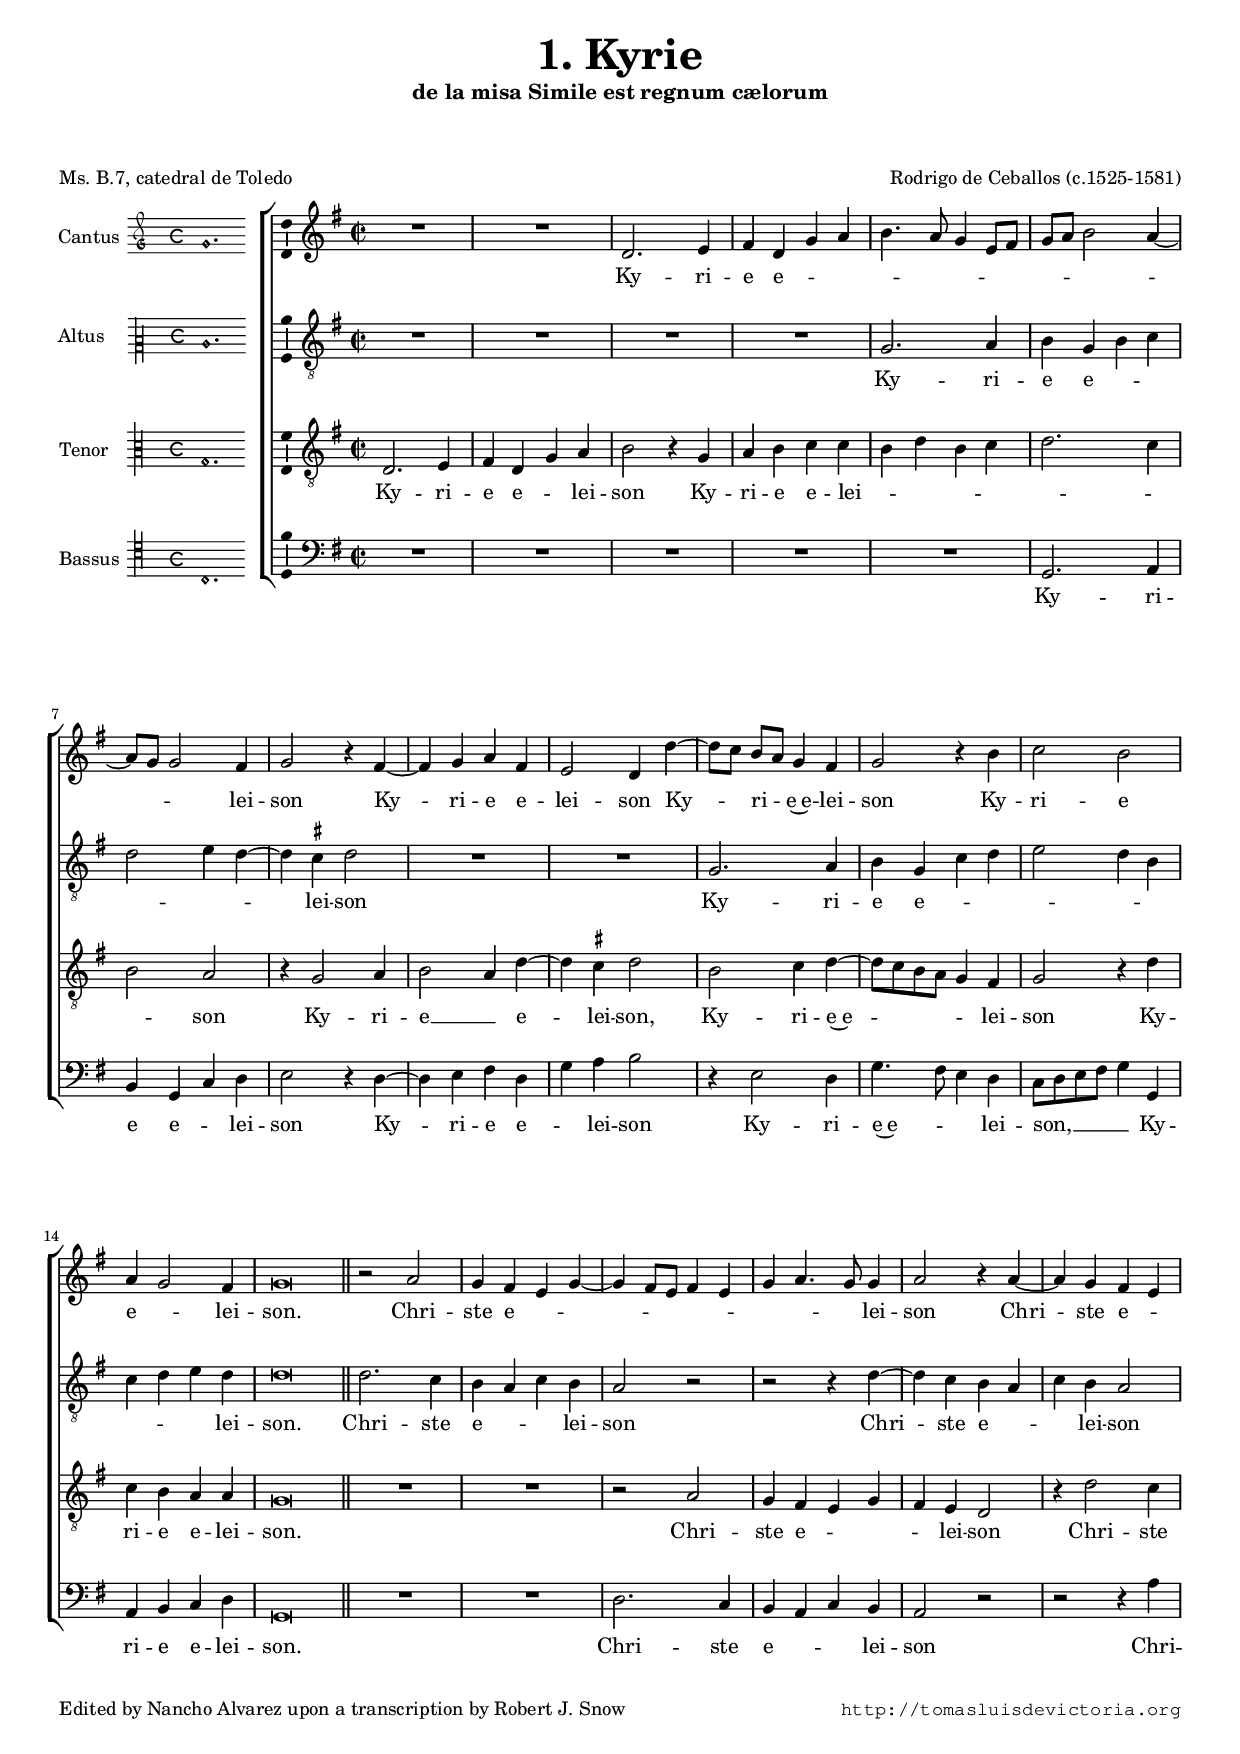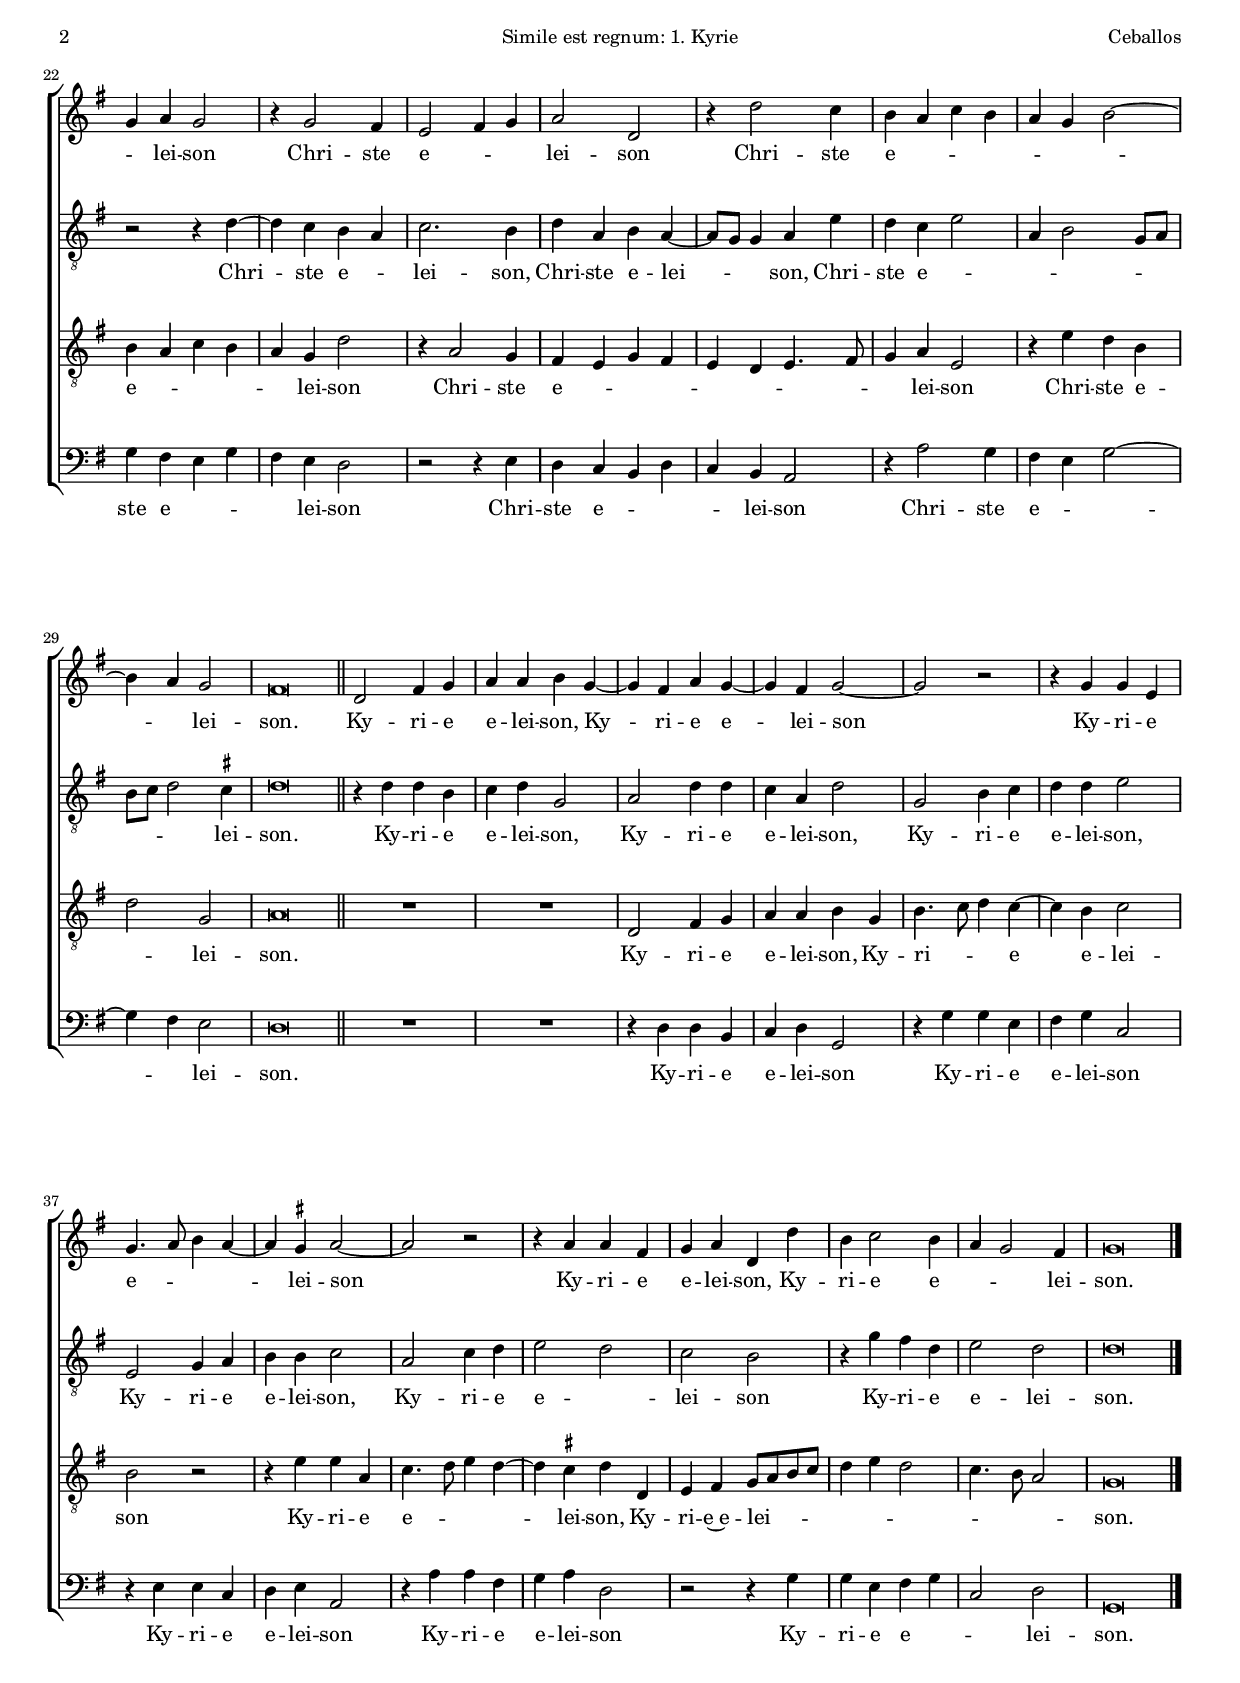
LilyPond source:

\version "2.18.0"

#(set-default-paper-size "a4")
#(set-global-staff-size 16.4)
#(ly:set-option 'point-and-click #f)
%mobile -s15.5 -i3.2

italicas=\override LyricText.font-shape = #'italic
rectas=\override LyricText.font-shape = #'upright
ss=\once \set suggestAccidentals = ##t
incipitwidth = 20
mtempo={\tempo 4 = 100}
mtempob={\tempo 4 = 50}
mt=#(define-music-function (parser location offset) (number?) ; move lyric text
      #{ \once \override LyricText.X-offset = -$offset #})

htitle="Simile est regnum: 1. Kyrie"
hcomposer="Ceballos"

\header {
	title=\markup{\fontsize #3 "1. Kyrie"}
	subtitle="de la misa Simile est regnum cælorum"
	subsubtitle=\markup{\null \vspace #2 }
	composer="Rodrigo de Ceballos (c.1525-1581)"
        pdfauthor=\composer
	%opus="(-)"
	poet=\markup{"Ms. B.7, catedral de Toledo"} % hay otra copia en Catedral de Jaén, y en Guatemala
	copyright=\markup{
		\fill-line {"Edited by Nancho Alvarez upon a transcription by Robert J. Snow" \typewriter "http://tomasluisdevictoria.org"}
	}
%	tagline=""
}

global={\key c \major \time 2/2 \skip 1*15 \bar "||"
        \skip 1*15 \bar "||"
        \skip 1*14 \bar "|."
}


cantus=\relative c''{
	R1*2
	g2. a4
	b g c d
	e4. d8 c4 a8 b
	c d e2 d4 ~
	d8 c c2 b4
	c2 r4 b ~
	b c d b
	a2 g4 g' ~
	g8[ f] e[ d] c4 b
	c2 r4 e
	f2 e
	d4 c2 b4
	c\breve*1/2
	r2 d
	c4 b a c ~
	c b8 a b4 a
	c4 d4. c8 c4
	d2 r4 d ~
	d c b a
	c d c2
	r4 c2 b4
	a2 b4 c
	d2 g,
	r4 g'2 f4
	e d f e
	d c e2 ~
	e4 d c2
	b\breve*1/2
	g2 b4 c
	d d e c ~
	c b d c ~
	c4 b c2 ~
	c r
	r4 c c a
	c4. d8 e4 d ~
	d \ss cis d2 ~
	d r
	r4 d d b
	c d g, g'
	e4 f2 e4
	d4 c2 b4
	c\breve*1/2
}

altus=\relative c'{
	R1*4
	c2. d4
	e c e f
	g2 a4 g ~
	g \ss fis g2
	R1*2
	c,2. d4
	e c f g
	a2 g4 e
	f g a g
	g\breve*1/2
	g2. f4
	e d f e 
	d2 r
	r2 r4 g ~
	g f e d
	f4 e d2
	r2 r4 g ~
	g f e d
	f2. e4
	g4 d e d ~
	d8 c c4 d a'
	g f a2
	d,4 e2 c8 d
	e f g2 \ss fis4
	g\breve*1/2
	r4 g g e
	f g c,2
	d2 g4 g
	f4 d g2
	c,2 e4 f 
	g g a2
	a,2 c4 d
	e e f2
	d f4 g
	a2 g
	f e
	r4 c' b g
	a2 g 
	g\breve*1/2
}

tenor=\relative c'{
	g2. a4
	b g c d
	e2 r4 c
	d e f f
	e g e f
	g2. f4
	e2 d
	r4 c2 d4
	e2 d4 g ~
	g \ss fis g2
	e2 f4 g ~
	g8 f e d c4 b
	c2 r4 g'
	f e d d
	c\breve*1/2
	R1*2
	r2 d
	c4 b a c
	b a g2
	r4 g'2 f4
	e d f e
	d c g'2
	r4 d2 c4
	b4 a c b
	a g a4. b8
	c4 d a2
	r4 a' g e
	g2 c,
	d\breve*1/2
	R1*2
	g,2 b4 c
	d4 d e c
	e4. f8 g4 f ~
	f e f2
	e2 r
	r4 a a d,
	f4. g8 a4 g ~
	g \ss fis g g,
	a4 b c8 d e f
	g4 a g2
	f4. e8 d2
	c\breve*1/2
}

bassus=\relative c{
	R1*5
	c2. d4
	e4 c f g
	a2 r4 g ~
	g a b g
	c d e2
	r4 a,2 g4
	c4. b8 a4 g
	f8 g a b c4 c,
	d e f g 
	c,\breve*1/2
	R1*2
	g'2. f4
	e4 d f e
	d2 r
	r2 r4 d'
	c b a c
	b a g2
	r2 r4 a
	g4 f e g
	f e d2
	r4 d'2 c4
	b4 a c2 ~
	c4 b a2
	g\breve*1/2
	R1*2
	r4 g g e
	f4 g c,2
	r4 c' c a
	b c f,2
	r4 a a f
	g a d,2
	r4 d' d b
	c d g,2
	r2 r4 c
	c a b c
	f,2 g
	c,\breve*1/2
}

% casi siempre pone e~e, yo lo desdoblo

textocantus=\lyricmode{
Ky -- ri -- e e -- _ _ _ _ _ _ _ _ _ _ _ _ _ lei -- son
Ky -- ri -- e e -- lei -- son
Ky -- _ ri -- _ e~e -- lei -- son
Ky -- ri -- e e -- _ lei -- son.
Chri -- ste e -- _ _ _ _ _ _ _ _ _ lei -- son
\mt #1 Chri -- ste e -- _ _ lei -- son
Chri -- ste e -- _ _ lei -- son
Chri -- ste e -- _ _ _ _ _ _ _ lei -- son.
Ky -- ri -- e e -- lei -- son,
Ky -- ri -- e e -- lei -- son
Ky -- ri -- e e -- _ _ _ lei -- son
Ky -- ri -- e e -- lei -- son,
Ky -- ri -- e e -- _ _ lei -- son.
}

textoaltus=\lyricmode{
Ky -- ri -- e e -- _ _ _ _ _ lei -- son
Ky -- ri -- e e -- _ _ _ _ _ _ _ _ lei -- son.
Chri -- ste e -- _ _ lei -- son
\mt #1 Chri -- ste e -- _ _ lei -- son
\mt #1 Chri -- ste e -- _ lei -- son,
Chri -- ste e -- lei -- _ _ son, % distinto
Chri -- ste e -- _ _ _ _ _ _ _ _ lei -- son.
Ky -- ri -- e e -- lei -- son,
Ky -- ri -- e e -- lei -- son,
Ky -- ri -- e e -- lei -- son,
Ky -- ri -- e e -- lei -- son,
Ky -- ri -- e e -- _ lei -- son
Ky -- ri -- e e -- lei -- son.
}

textotenor=\lyricmode{
Ky -- ri -- e e -- _ lei -- son
Ky -- ri -- e e -- lei -- _ _ _ _ _ _ _ son
Ky -- ri -- e __ _ e -- lei -- son,
Ky -- ri -- e~e -- _ _ _ _ lei -- son
Ky -- ri -- e e -- lei -- son.
Chri -- ste e -- _ _ _ lei -- son
Chri -- ste e -- _ _ _ _ lei -- son
Chri -- ste e -- _ _ _ _ _ _ _ _ lei -- son
Chri -- ste e -- _ lei -- son.
Ky -- ri -- e e -- lei -- son,
Ky -- ri -- _ _ e e -- lei -- son
Ky -- ri -- e e -- _ _ _ lei -- son,
Ky -- ri -- e~e -- lei -- _ _ _ _ _ _ _ _ _ son.
}

textobassus=\lyricmode{
Ky -- ri -- e e -- _ lei -- son
Ky -- ri -- e e -- _ lei -- son
Ky -- ri -- e~e -- _ _ lei -- son, __ _ _ _ _ 
Ky -- ri -- e e -- lei -- son.
Chri -- ste e -- _ _ lei -- son
Chri -- ste e -- _ _ _ lei -- son
Chri -- ste e -- _ _ _ lei -- son
Chri -- ste e -- _ _ _ lei -- son.
Ky -- ri -- e e -- lei -- son
Ky -- ri -- e e -- lei -- son
Ky -- ri -- e e -- lei -- son
Ky -- ri -- e e -- lei -- son
Ky -- ri -- e e -- _ _ lei -- son.
}


incipitcantus=\markup{
	\score{
		{ 
		\set Staff.instrumentName="Cantus "
		\override NoteHead.style = #'neomensural
		\override Staff.TimeSignature.style = #'neomensural
		\cadenzaOn 
		\clef "petrucci-g"
		\key c \major
		\time 4/4
                g'1.
		} 

	\layout { line-width=\incipitwidth indent = 0 }
	}
}

incipitaltus=\markup{
	\score{
		{ 
		\set Staff.instrumentName="Altus    "
		\override NoteHead.style = #'neomensural 
		\override Staff.TimeSignature.style = #'neomensural
		\cadenzaOn 
		\clef "petrucci-c2"
		\key c \major
		\time 4/4
               c'1.
		} 
	\layout { line-width=\incipitwidth indent = 0 }
	}
}


incipittenor=\markup{
	\score{
		{ 
		\set Staff.instrumentName="Tenor   "
		\override NoteHead.style = #'neomensural 
		\override Staff.TimeSignature.style = #'neomensural
		\cadenzaOn 
		\clef "petrucci-c3"
		\key c \major
		\time 4/4
                g1.
		} 
	\layout { line-width=\incipitwidth indent=0 }
	}
}

incipitbassus=\markup{
	\score{
		{ 
		\set Staff.instrumentName="Bassus "
		\override NoteHead.style = #'neomensural
		\override Staff.TimeSignature.style = #'neomensural
		\cadenzaOn 
		\clef "petrucci-c4"
		\key c \major
		\time 4/4
                c1.
		} 
	\layout { line-width=\incipitwidth indent = 0 }
	}
}

%\layout {
%       \context {\Voice
%               \remove Ligature_bracket_engraver
%               \consists Mensural_ligature_engraver
%       }
%       line-width=\incipitwidth
%       indent = 0
%}

\score {\transpose c' g{
\new ChoirStaff<<

	\new Staff <<\global
	\new Voice="v1" {
		\set Staff.instrumentName=\incipitcantus
		\clef "treble"
		\cantus }
	\new Lyrics \lyricsto "v1" {\textocantus }
	>>

	\new Staff <<\global
	\new Voice="v2" {
		\set Staff.instrumentName=\incipitaltus
		\clef "G_8"
		\altus }
	\new Lyrics \lyricsto "v2" {\textoaltus }
	>>
	
	\new Staff <<\global
	\new Voice="v3" {
		\set Staff.instrumentName=\incipittenor
		\clef "G_8"
		\tenor }
	\new Lyrics \lyricsto "v3" {\textotenor }
	>>

	\new Staff <<\global
	\new Voice="v4" {
		\set Staff.instrumentName=\incipitbassus
		\clef "bass"
		\bassus }
	\new Lyrics \lyricsto "v4" {\textobassus }
	>>
	
>>

	} % transpose

\layout{ 
	\context {\Lyrics 
		\override VerticalAxisGroup.staff-affinity = #UP
		\override VerticalAxisGroup.nonstaff-relatedstaff-spacing =
			#'((basic-distance . 0) (minimum-distance . 0) (padding . 1))
		\override LyricText.font-size = #1.2
		\override LyricHyphen.minimum-distance = #0.5
	}
	\context {\Score 
		tempoHideNote = ##t
		\override BarNumber.padding = #2 
	}
	\context {\Voice 
		%melismaBusyProperties = #'()
		%autoBeaming = ##f
	}
	\context {\Staff 
                %\RemoveEmptyStaves
                %\override VerticalAxisGroup.remove-first = ##t
		\override VerticalAxisGroup.staff-staff-spacing =
			#'((basic-distance . 11) (minimum-distance . 0) (padding . 1))
		\consists Ambitus_engraver 
		\override LigatureBracket.padding = #1
	}
}

%\midi { \mtempo }

}


\paper{
	evenHeaderMarkup=\markup  \fill-line { \fromproperty #'page:page-number-string \htitle \hcomposer }
	oddHeaderMarkup= \markup  \fill-line { \on-the-fly #not-first-page \hcomposer \on-the-fly #not-first-page \htitle \on-the-fly #not-first-page \fromproperty #'page:page-number-string }
	%system-count=20
	%page-count = 8
	ragged-last-bottom = ##f
	indent=3.6\cm
	system-system-spacing =
	#'((basic-distance . 20) (minimum-distance . 0) (padding . 5))
	top-system-spacing = % header
	#'((basic-distance . 8) (minimum-distance . 0) (padding . 0))
	last-bottom-spacing = % footer
	#'((basic-distance . 12) (minimum-distance . 0) (padding . 0))
	markup-system-spacing.padding = #1.5
}
